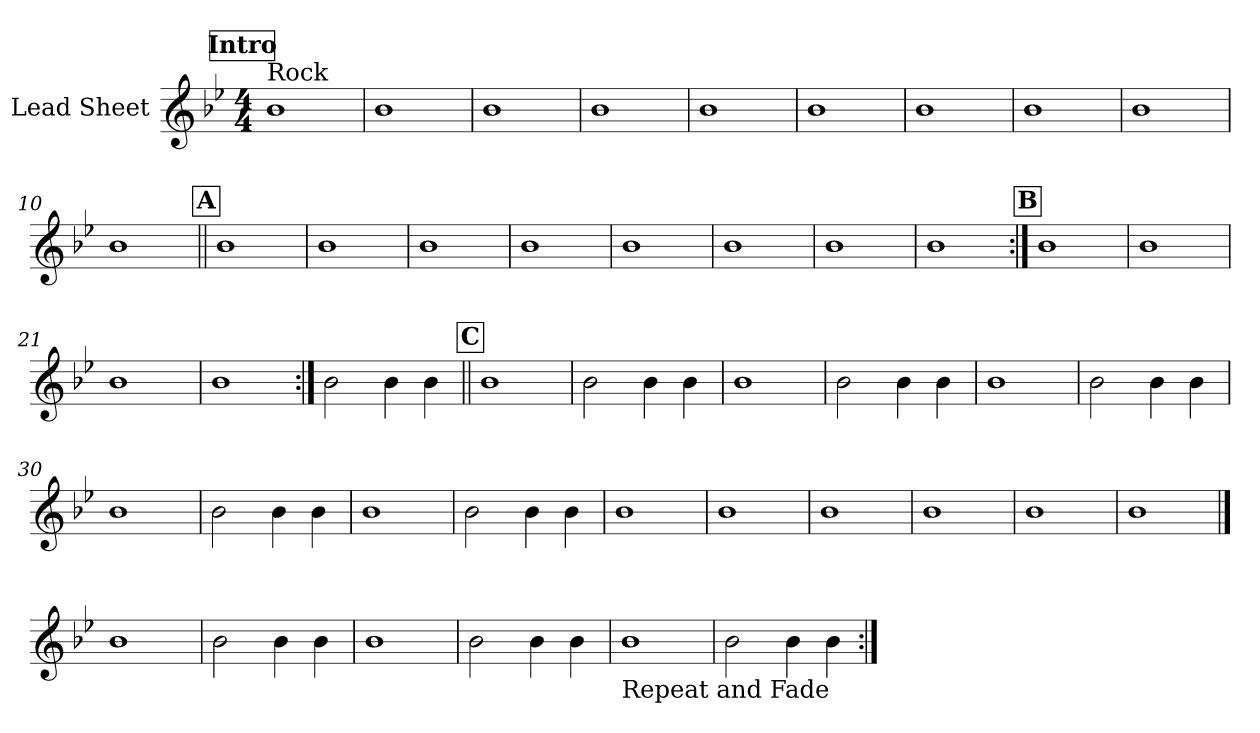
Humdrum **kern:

**kern
*part1
*staff1
*I"Lead Sheet
*clefG2
*k[b-e-]
*g:
*M4/4
*MM132
!!LO:REH:place=s1:a:fs=14:t=Intro
=1
!LO:TX:a:t=Rock
1b-
=2
1b-
=3
1b-
=4
1b-
=5
1b-
!!LO:LB:g=z
=6
1b-
=7
1b-
=8
1b-
=9
1b-
=10
1b-
!!LO:LB:g=z
!!LO:REH:place=s1:a:fs=14:t=A
=11||
1b-
=12
1b-
=13
1b-
=14
1b-
!!LO:LB:g=z
=15
1b-
=16
1b-
=17
1b-
=18
1b-
!!LO:LB:g=z
!!LO:REH:place=s1:a:fs=14:t=B
=19:|!
1b-
=20
1b-
=21
1b-
=22
1b-
!!LO:LB:g=z
=23:|!
2b-\
4b-\
4b-\
!!LO:LB:g=z
!!LO:REH:place=s1:a:fs=14:t=C
=24||
1b-
=25
2b-\
4b-\
4b-\
=26
1b-
=27
2b-\
4b-\
4b-\
!!LO:LB:g=z
=28
1b-
=29
2b-\
4b-\
4b-\
=30
1b-
=31
2b-\
4b-\
4b-\
!!LO:LB:g=z
=32
1b-
=33
2b-\
4b-\
4b-\
=34
1b-
=35
1b-
!!LO:LB:g=z
=36
1b-
=37
1b-
=38
1b-
=39
1b-
!!LO:PB:g=z
==40
1b-
=41
2b-\
4b-\
4b-\
=42
1b-
=43
2b-\
4b-\
4b-\
!!LO:LB:g=z
=44
!LO:TX:b:t=Repeat and Fade
1b-
=45
2b-\
4b-\
4b-\
=:|!
*-
